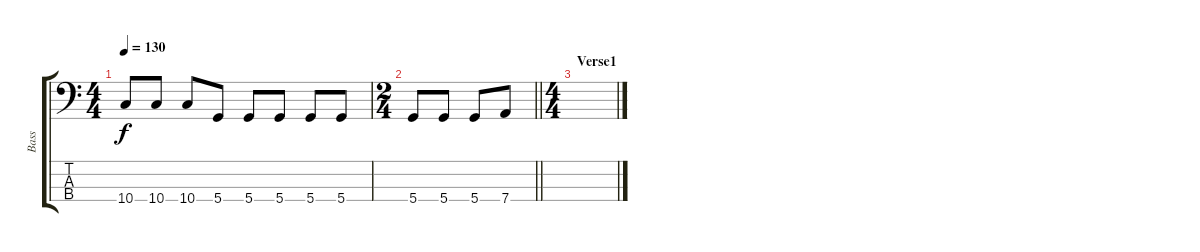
\track ("Bass" "Bass") {instrument electricbassfinger}
\staff {score tabs}
\tuning (F2 C2 G1 D1) {hide}
\ts (4 4)
\tempo 130
\clef f4
\ks c
10.4.8{dy f} 10.4.8 10.4.8 5.4.8 5.4.8 5.4.8 5.4.8 5.4.8 |
\ts (2 4)
\barLineRight lightlight
5.4.8 5.4.8 5.4.8 7.4.8 |
\ts (4 4)
\section ("" "Verse1")
